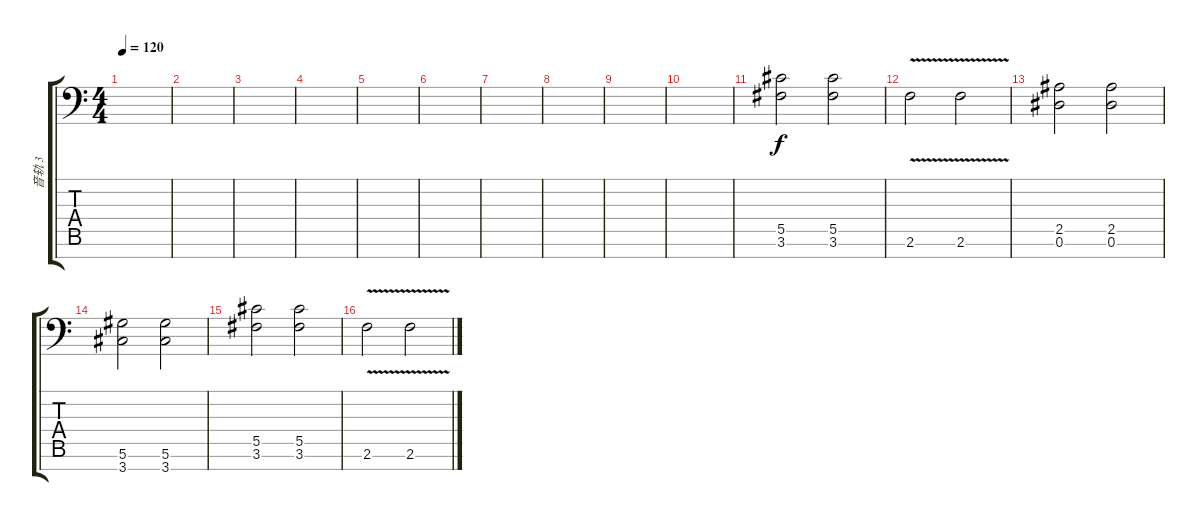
\track ("音轨 3" "音轨 3") {instrument distortionguitar}
\staff {score tabs}
\tuning (Eb4 Bb3 Gb3 Db3 Ab2 Eb2 Bb1) {hide}
\ts (4 4)
\tempo 120
\clef f4
\ks c
|
|
|
|
|
|
|
|
|
|
(5.5 3.6).2{volume 16 instrument distortionguitar} (5.5 3.6).2 |
2.6{v}.2 2.6{v}.2 |
(2.5 0.6).2 (2.5 0.6).2 |
(5.6 3.7).2 (5.6 3.7).2 |
(5.5 3.6).2 (5.5 3.6).2 |
2.6{v}.2 2.6{v}.2
